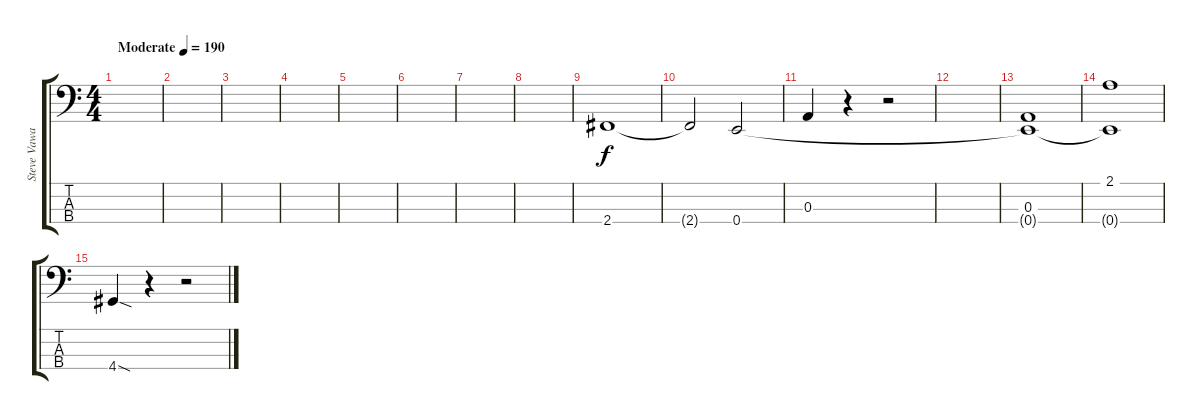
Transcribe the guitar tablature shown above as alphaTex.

\track ("Steve Vawamas bass" "Steve Vawa") {instrument electricbassfinger}
\staff {score tabs}
\tuning (G2 D2 A1 E1) {hide}
\ts (4 4)
\tempo (190 "Moderate")
\clef f4
\ks c
|
|
|
|
|
|
|
|
2.4.1 |
2.4{t}.2 0.4.2 |
0.3.4 r.4 r.2 |
|
(0.3 0.4{t}).1 |
(2.1 0.4{t}).1 |
4.4{sod}.4 r.4 r.2
